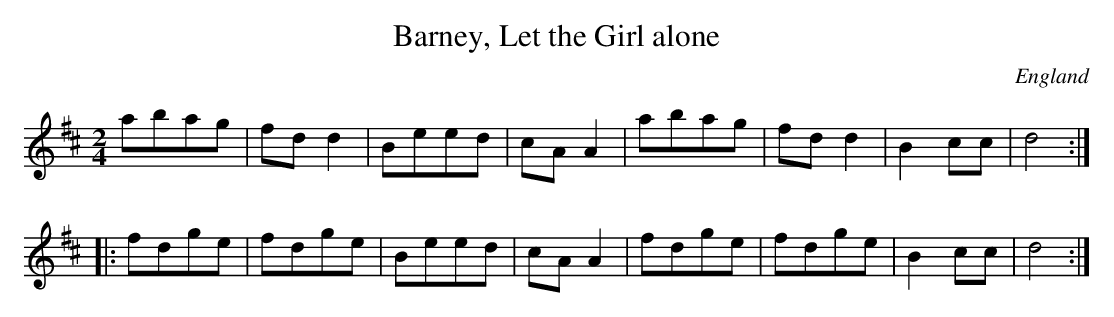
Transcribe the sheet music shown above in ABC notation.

X:1
T:Barney, Let the Girl alone
L:1/8
M:2/4
O:England
K:D
abag | fdd2 | Beed | cAA2 | abag | fdd2 | B2cc | d4 ::
fdge | fdge | Beed | cAA2 | fdge | fdge | B2cc | d4 :|
